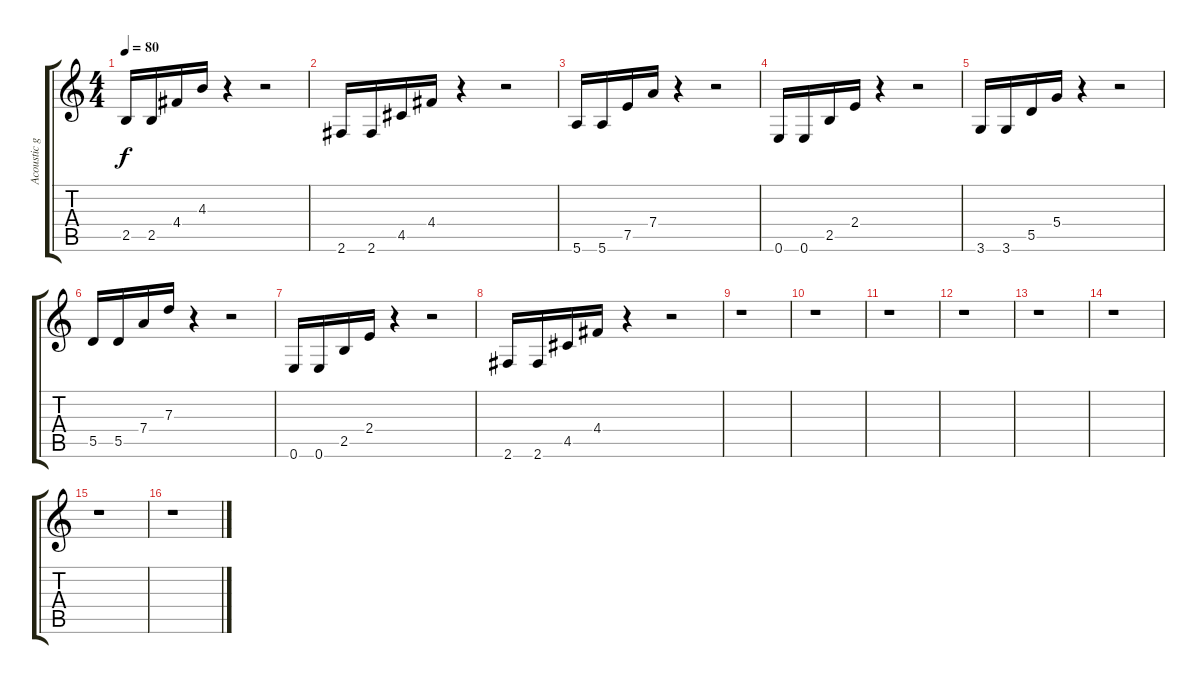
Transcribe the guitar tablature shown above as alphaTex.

\track ("Acoustic guitar (2)" "Acoustic g") {instrument acousticguitarnylon}
\staff {score tabs}
\tuning (E4 B3 G3 D3 A2 E2) {hide}
\ts (4 4)
\tempo 80
\clef g2
\ks c
2.5.16{dy f} 2.5.16 4.4.16 4.3.16 r.4 r.2 |
2.6.16 2.6.16 4.5.16 4.4.16 r.4 r.2 |
5.6.16 5.6.16 7.5.16 7.4.16 r.4 r.2 |
0.6.16 0.6.16 2.5.16 2.4.16 r.4 r.2 |
3.6.16 3.6.16 5.5.16 5.4.16 r.4 r.2 |
5.5.16 5.5.16 7.4.16 7.3.16 r.4 r.2 |
0.6.16 0.6.16 2.5.16 2.4.16 r.4 r.2 |
2.6.16 2.6.16 4.5.16 4.4.16 r.4 r.2 |
r.1 |
r.1 |
r.1 |
r.1 |
r.1 |
r.1 |
r.1 |
r.1
